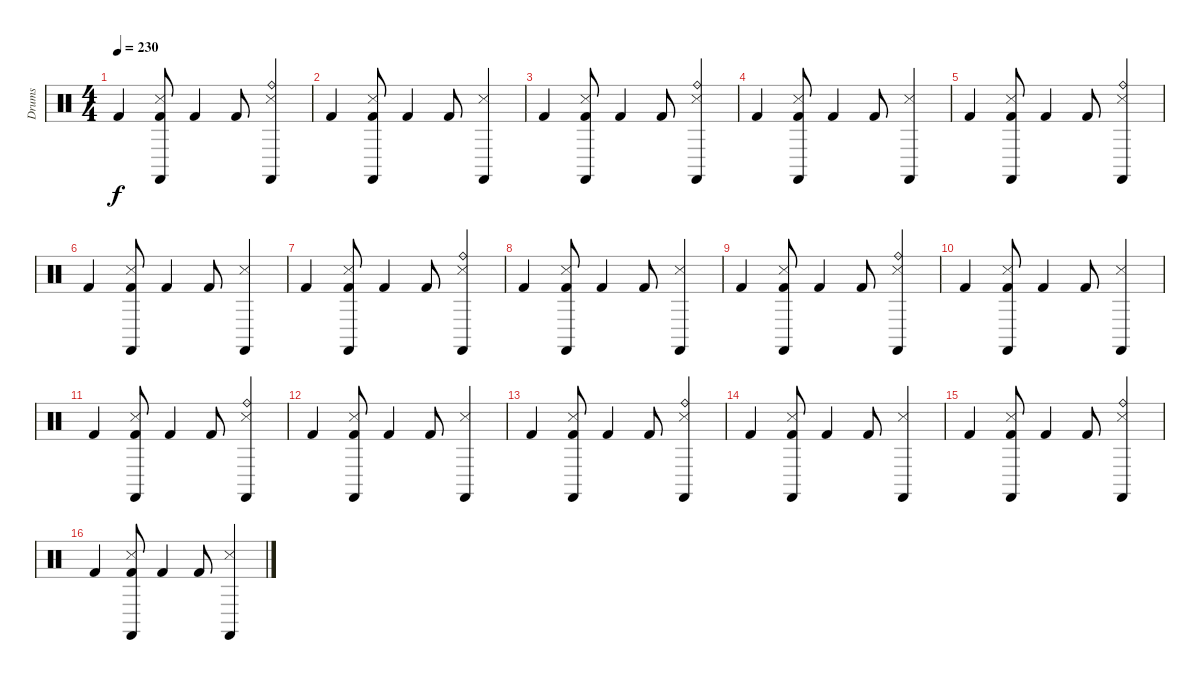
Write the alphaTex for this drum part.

\track ("Drums" "Drums") {instrument percussion}
\staff {score}
\articulation defaults
\ts (4 4)
\tempo 230
\clef neutral
\ks c "Kick (hit) 2".4{dy f}
("Castanets (hit)" "Metronome (hit)" "Kick (hit) 2").8 "Kick (hit) 2".4 "Kick (hit) 2".8 ("Ride (bell)" "Castanets (hit)" "Metronome (hit)").4 |
"Kick (hit) 2".4 ("Castanets (hit)" "Metronome (hit)" "Kick (hit) 2").8 "Kick (hit) 2".4 "Kick (hit) 2".8 ("Castanets (hit)" "Metronome (hit)").4 |
"Kick (hit) 2".4 ("Castanets (hit)" "Metronome (hit)" "Kick (hit) 2").8 "Kick (hit) 2".4 "Kick (hit) 2".8 ("Ride (bell)" "Castanets (hit)" "Metronome (hit)").4 |
"Kick (hit) 2".4 ("Castanets (hit)" "Metronome (hit)" "Kick (hit) 2").8 "Kick (hit) 2".4 "Kick (hit) 2".8 ("Castanets (hit)" "Metronome (hit)").4 |
"Kick (hit) 2".4 ("Castanets (hit)" "Metronome (hit)" "Kick (hit) 2").8 "Kick (hit) 2".4 "Kick (hit) 2".8 ("Ride (bell)" "Castanets (hit)" "Metronome (hit)").4 |
"Kick (hit) 2".4 ("Castanets (hit)" "Metronome (hit)" "Kick (hit) 2").8 "Kick (hit) 2".4 "Kick (hit) 2".8 ("Castanets (hit)" "Metronome (hit)").4 |
"Kick (hit) 2".4 ("Castanets (hit)" "Metronome (hit)" "Kick (hit) 2").8 "Kick (hit) 2".4 "Kick (hit) 2".8 ("Ride (bell)" "Castanets (hit)" "Metronome (hit)").4 |
"Kick (hit) 2".4 ("Castanets (hit)" "Metronome (hit)" "Kick (hit) 2").8 "Kick (hit) 2".4 "Kick (hit) 2".8 ("Castanets (hit)" "Metronome (hit)").4 |
"Kick (hit) 2".4 ("Castanets (hit)" "Metronome (hit)" "Kick (hit) 2").8 "Kick (hit) 2".4 "Kick (hit) 2".8 ("Ride (bell)" "Castanets (hit)" "Metronome (hit)").4 |
"Kick (hit) 2".4 ("Castanets (hit)" "Metronome (hit)" "Kick (hit) 2").8 "Kick (hit) 2".4 "Kick (hit) 2".8 ("Castanets (hit)" "Metronome (hit)").4 |
"Kick (hit) 2".4 ("Castanets (hit)" "Metronome (hit)" "Kick (hit) 2").8 "Kick (hit) 2".4 "Kick (hit) 2".8 ("Ride (bell)" "Castanets (hit)" "Metronome (hit)").4 |
"Kick (hit) 2".4 ("Castanets (hit)" "Metronome (hit)" "Kick (hit) 2").8 "Kick (hit) 2".4 "Kick (hit) 2".8 ("Castanets (hit)" "Metronome (hit)").4 |
"Kick (hit) 2".4 ("Castanets (hit)" "Metronome (hit)" "Kick (hit) 2").8 "Kick (hit) 2".4 "Kick (hit) 2".8 ("Ride (bell)" "Castanets (hit)" "Metronome (hit)").4 |
"Kick (hit) 2".4 ("Castanets (hit)" "Metronome (hit)" "Kick (hit) 2").8 "Kick (hit) 2".4 "Kick (hit) 2".8 ("Castanets (hit)" "Metronome (hit)").4 |
"Kick (hit) 2".4 ("Castanets (hit)" "Metronome (hit)" "Kick (hit) 2").8 "Kick (hit) 2".4 "Kick (hit) 2".8 ("Ride (bell)" "Castanets (hit)" "Metronome (hit)").4 |
"Kick (hit) 2".4 ("Castanets (hit)" "Metronome (hit)" "Kick (hit) 2").8 "Kick (hit) 2".4 "Kick (hit) 2".8 ("Castanets (hit)" "Metronome (hit)").4
